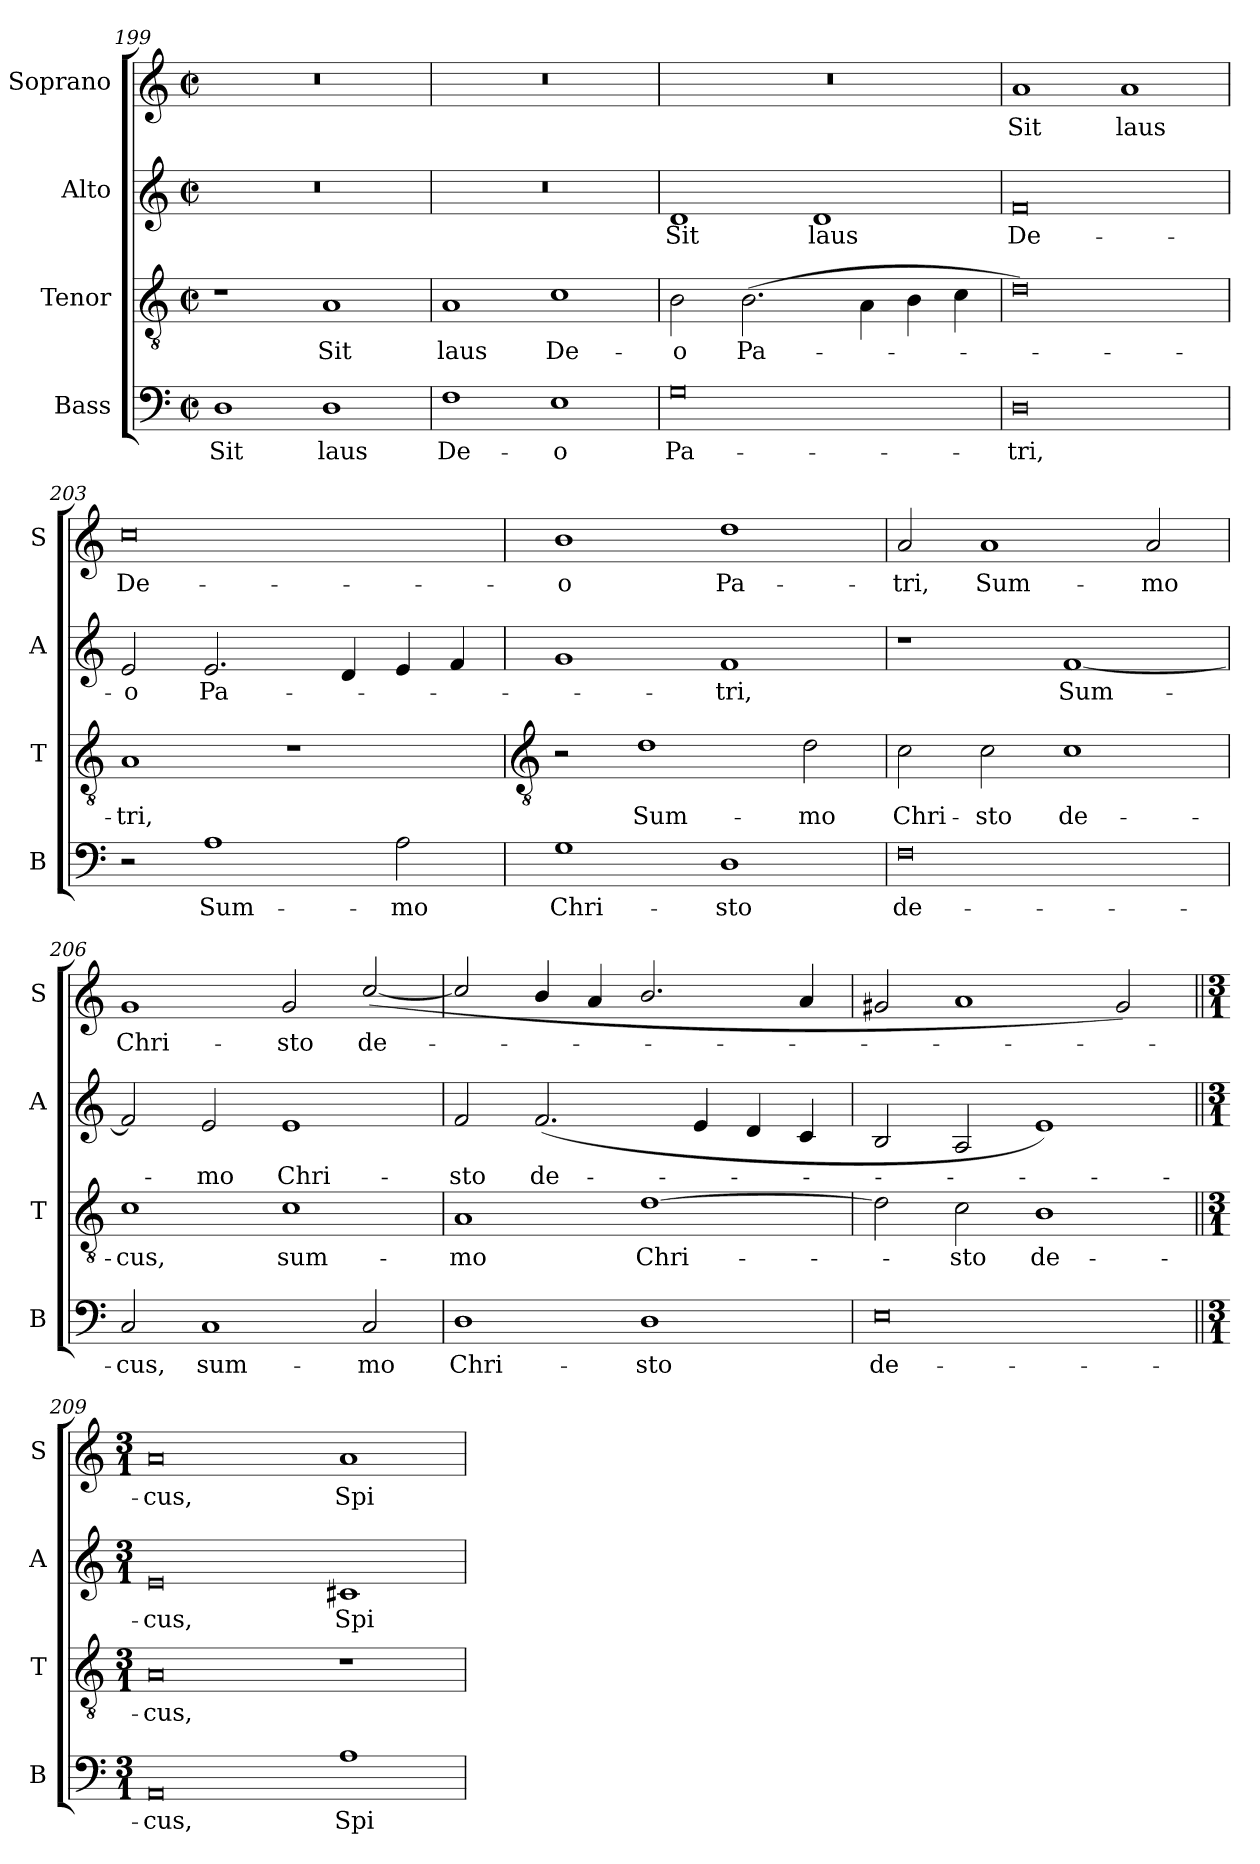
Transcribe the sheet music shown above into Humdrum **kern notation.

**kern	**text	**kern	**text	**kern	**text	**kern	**text
*part4	*part4	*part3	*part3	*part2	*part2	*part1	*part1
*staff4	*staff4	*staff3	*staff3	*staff2	*staff2	*staff1	*staff1
*I"Bass	*	*I"Tenor	*	*I"Alto	*	*I"Soprano	*
*I'B	*	*I'T	*	*I'A	*	*I'S	*
*clefF4	*	*clefGv2	*	*clefG2	*	*clefG2	*
*k[]	*	*k[]	*	*k[]	*	*k[]	*
*C:	*	*C:	*	*C:	*	*C:	*
*M4/2	*	*M4/2	*	*M4/2	*	*M4/2	*
*met(c|)	*	*met(c|)	*	*met(c|)	*	*met(c|)	*
=199	=199	=199	=199	=199	=199	=199	=199
!	!LO:LY:b	!	!	!	!	!	!
1D	Sit	1r	.	0r	.	0r	.
!	!LO:LY:b	!	!LO:LY:b	!	!	!	!
1D	laus	1A	Sit	.	.	.	.
=200	=200	=200	=200	=200	=200	=200	=200
!	!LO:LY:b	!	!LO:LY:b	!	!	!	!
1F	De-	1A	laus	0r	.	0r	.
!	!LO:LY:b	!	!LO:LY:b	!	!	!	!
1E	-o	1c	De-	.	.	.	.
=201	=201	=201	=201	=201	=201	=201	=201
!	!LO:LY:b	!	!LO:LY:b	!	!LO:LY:b	!	!
0G	Pa-	2B	-o	1d	Sit	0r	.
!	!	!	!LO:LY:b	!	!	!	!
.	.	(>2.B	Pa-	.	.	.	.
!	!	!	!	!	!LO:LY:b	!	!
.	.	.	.	1d	laus	.	.
.	.	4A\	.	.	.	.	.
.	.	4B	.	.	.	.	.
.	.	4c	.	.	.	.	.
=202	=202	=202	=202	=202	=202	=202	=202
!	!LO:LY:b	!	!	!	!LO:LY:b	!	!LO:LY:b
0D	-tri,	0d)	.	0f	De-	1a	Sit
!	!	!	!	!	!	!	!LO:LY:b
.	.	.	.	.	.	1a	laus
=203	=203	=203	=203	=203	=203	=203	=203
!	!	!	!LO:LY:b	!	!LO:LY:b	!	!LO:LY:b
2r	.	1A	tri,	2e	-o	0cc	De-
!	!LO:LY:b	!	!	!	!LO:LY:b	!	!
1A	Sum-	.	.	2.e	Pa-	.	.
.	.	1r	.	.	.	.	.
.	.	.	.	4d	.	.	.
!	!LO:LY:b	!	!	!	!	!	!
2A	-mo	.	.	4e	.	.	.
.	.	.	.	4f	.	.	.
!!LO:LB:g=z
=204	=204	=204	=204	=204	=204	=204	=204
*	*	*clefGv2	*	*	*	*	*
!	!LO:LY:b	!	!	!	!	!	!LO:LY:b
1G	Chri-	2r	.	1g	.	1b	-o
!	!	!	!LO:LY:b	!	!	!	!
.	.	1d	Sum-	.	.	.	.
!	!LO:LY:b	!	!	!	!LO:LY:b	!	!LO:LY:b
1D	-sto	.	.	1f	tri,	1dd	Pa-
!	!	!	!LO:LY:b	!	!	!	!
.	.	2d	-mo	.	.	.	.
=205	=205	=205	=205	=205	=205	=205	=205
!	!LO:LY:b	!	!LO:LY:b	!	!	!	!LO:LY:b
0F	de-	2c	Chri-	1r	.	2a	-tri,
!	!	!	!LO:LY:b	!	!	!	!LO:LY:b
.	.	2c	-sto	.	.	1a	Sum-
!	!	!	!LO:LY:b	!	!LO:LY:b	!	!
.	.	1c	de-	[1f	Sum-	.	.
!	!	!	!	!	!	!	!LO:LY:b
.	.	.	.	.	.	2a	-mo
=206	=206	=206	=206	=206	=206	=206	=206
!	!LO:LY:b	!	!LO:LY:b	!	!	!	!LO:LY:b
2C	-cus,	1c	-cus,	2f]	.	1g	Chri-
!	!LO:LY:b	!	!	!	!LO:LY:b	!	!
1C	sum-	.	.	2e	mo	.	.
!	!	!	!LO:LY:b	!	!LO:LY:b	!	!LO:LY:b
.	.	1c	sum-	1e	Chri-	2g	-sto
!	!LO:LY:b	!	!	!	!	!	!LO:LY:b
2C	-mo	.	.	.	.	(<[2cc/	de-
=207	=207	=207	=207	=207	=207	=207	=207
!	!LO:LY:b	!	!LO:LY:b	!	!LO:LY:b	!	!
1D	Chri-	1A	-mo	2f	-sto	2cc/]	.
!	!	!	!	!	!LO:LY:b	!	!
.	.	.	.	(<2.f	de-	4b/	.
.	.	.	.	.	.	4a	.
!	!LO:LY:b	!	!LO:LY:b	!	!	!	!
1D	-sto	[1d	Chri-	.	.	2.b/	.
.	.	.	.	4e	.	.	.
.	.	.	.	4d	.	.	.
.	.	.	.	4c	.	4a	.
=208	=208	=208	=208	=208	=208	=208	=208
!	!LO:LY:b	!	!	!	!	!	!
0E	de-	2d]	.	2B	.	2g#X	.
!	!	!	!LO:LY:b	!	!	!	!
.	.	2c	sto	2A	.	1a	.
!	!	!	!LO:LY:b	!	!	!	!
.	.	1B	de-	1e)	.	.	.
.	.	.	.	.	.	2g#)	.
=209||	=209||	=209||	=209||	=209||	=209||	=209||	=209||
*M3/1	*	*M3/1	*	*M3/1	*	*M3/1	*
!	!LO:LY:b	!	!LO:LY:b	!	!LO:LY:b	!	!LO:LY:b
0AA	-cus,	0A	-cus,	0e	cus,	0a	cus,
!	!LO:LY:b	!	!	!	!LO:LY:b	!	!LO:LY:b
1A	Spi-	1r	.	1c#X	Spi-	1a	Spi-
=	=	=	=	=	=	=	=
*-	*-	*-	*-	*-	*-	*-	*-
